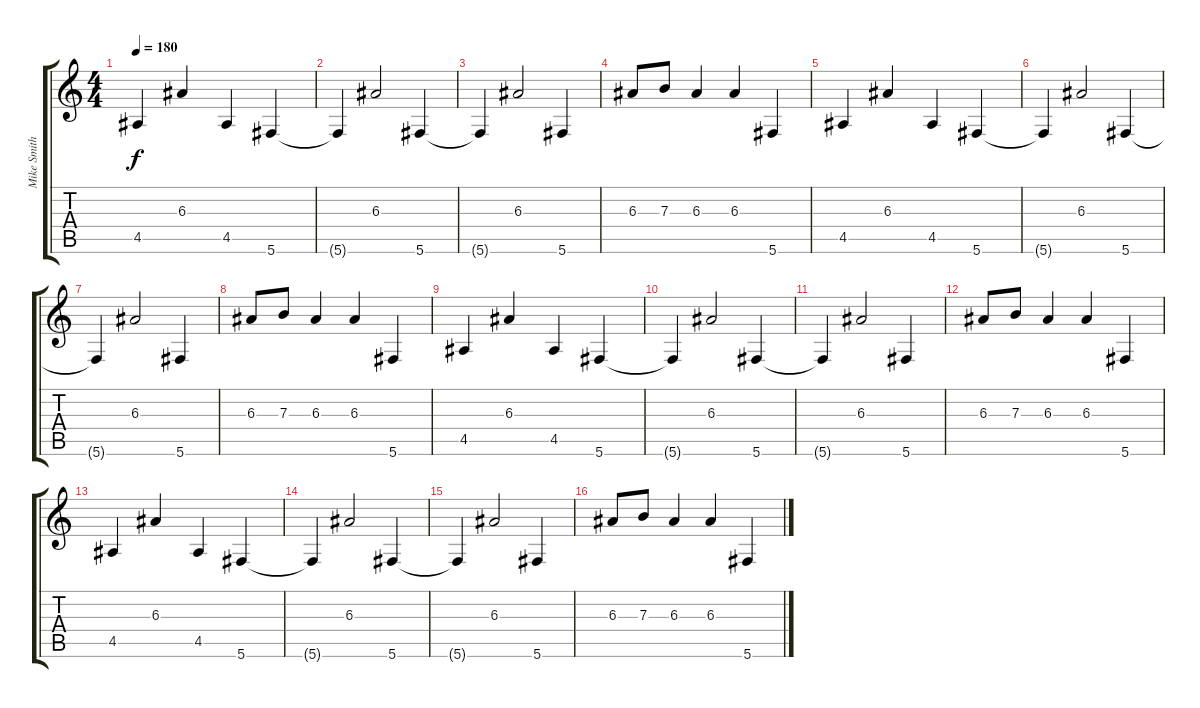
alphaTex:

\track ("Mike Smith" "Mike Smith") {instrument electricguitarjazz}
\staff {score tabs}
\tuning (Db4 Ab3 E3 B2 Gb2 Db2) {hide}
\ts (4 4)
\tempo 180
\clef g2
\ks c
4.5.4{dy f} 6.3.4 4.5.4 5.6.4 |
5.6{t}.4 6.3.2 5.6.4 |
5.6{t}.4 6.3.2 5.6.4 |
6.3.8 7.3.8 6.3.4 6.3.4 5.6.4 |
4.5.4 6.3.4 4.5.4 5.6.4 |
5.6{t}.4 6.3.2 5.6.4 |
5.6{t}.4 6.3.2 5.6.4 |
6.3.8 7.3.8 6.3.4 6.3.4 5.6.4 |
4.5.4 6.3.4 4.5.4 5.6.4 |
5.6{t}.4 6.3.2 5.6.4 |
5.6{t}.4 6.3.2 5.6.4 |
6.3.8 7.3.8 6.3.4 6.3.4 5.6.4 |
4.5.4 6.3.4 4.5.4 5.6.4 |
5.6{t}.4 6.3.2 5.6.4 |
5.6{t}.4 6.3.2 5.6.4 |
6.3.8 7.3.8 6.3.4 6.3.4 5.6.4
